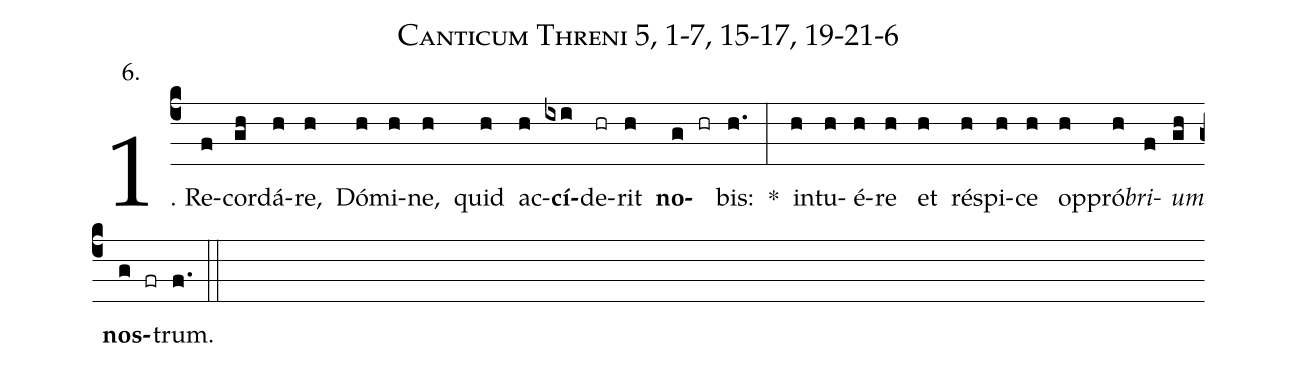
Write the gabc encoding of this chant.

name: Canticum Threni 5, 1-7, 15-17, 19-21-6;
annotation: 6.;
%%
(c4)1. Re(f)cor(gh)dá(h)re,(h) Dó(h)mi(h)ne,(h) quid(h) ac(h)<b>cí</b>(ixi)de(hr)rit(h) <b>no</b>(g hr)bis:(h.) *(:) in(h)tu(h)é(h)re(h) et(h) ré(h)spi(h)ce(h) op(h)pró(h)<i>bri</i>(f)<i>um</i>(gh) <b>nos</b>(g fr)trum.(f.) (::)
